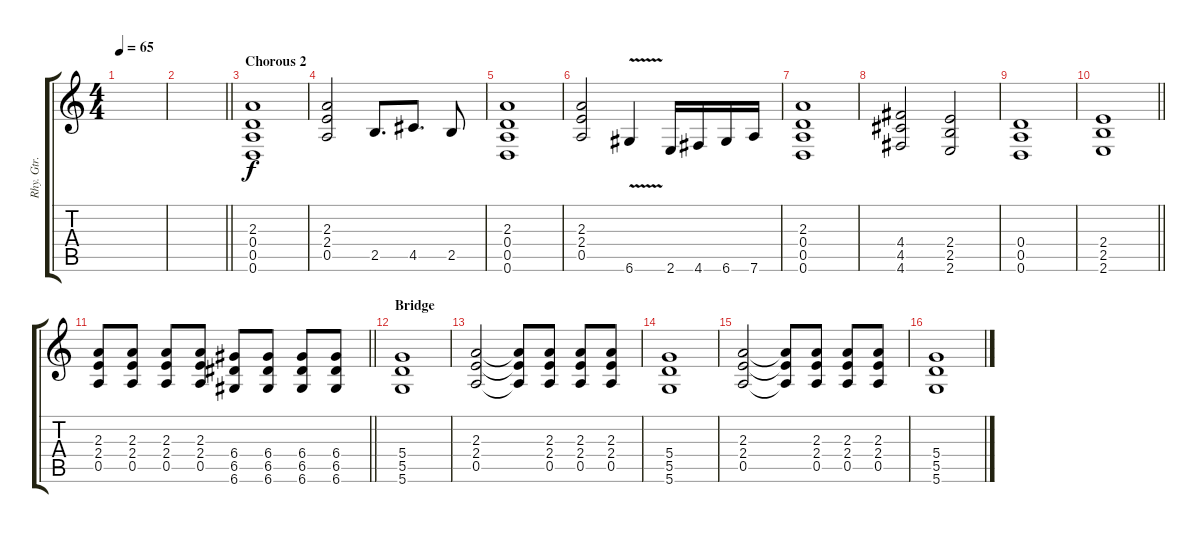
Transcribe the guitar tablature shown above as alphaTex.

\track ("Rhy. Gtr. 1" "Rhy. Gtr. ") {instrument distortionguitar}
\staff {score tabs}
\tuning (E4 B3 G3 D3 A2 D2) {hide}
\ts (4 4)
\tempo 65
\clef g2
\ks c
|
\barLineRight lightlight
|
\section ("" "Chorous 2")
(2.3 0.4 0.5 0.6).1 |
(2.3 2.4 0.5).2 2.5.8{d} 4.5.8{d} 2.5.8 |
(2.3 0.4 0.5 0.6).1 |
(2.3 2.4 0.5).2 6.6{v}.4 2.6.16 4.6.16 6.6.16 7.6.16 |
(2.3 0.4 0.5 0.6).1 |
(4.4 4.5 4.6).2 (2.4 2.5 2.6).2 |
(0.4 0.5 0.6).1 |
\barLineRight lightlight
(2.4 2.5 2.6).1 |
\section ("" "")
\barLineRight lightlight
(2.3 2.4 0.5).8 (2.3 2.4 0.5).8 (2.3 2.4 0.5).8 (2.3 2.4 0.5).8 (6.4 6.5 6.6).8 (6.4 6.5 6.6).8 (6.4 6.5 6.6).8 (6.4 6.5 6.6).8 |
\section ("" "Bridge")
(5.4 5.5 5.6).1 |
(2.3 2.4 0.5).2 (2.3{t} 2.4{t} 0.5{t}).8 (2.3 2.4 0.5).8 (2.3 2.4 0.5).8 (2.3 2.4 0.5).8 |
(5.4 5.5 5.6).1 |
(2.3 2.4 0.5).2 (2.3{t} 2.4{t} 0.5{t}).8 (2.3 2.4 0.5).8 (2.3 2.4 0.5).8 (2.3 2.4 0.5).8 |
(5.4 5.5 5.6).1
